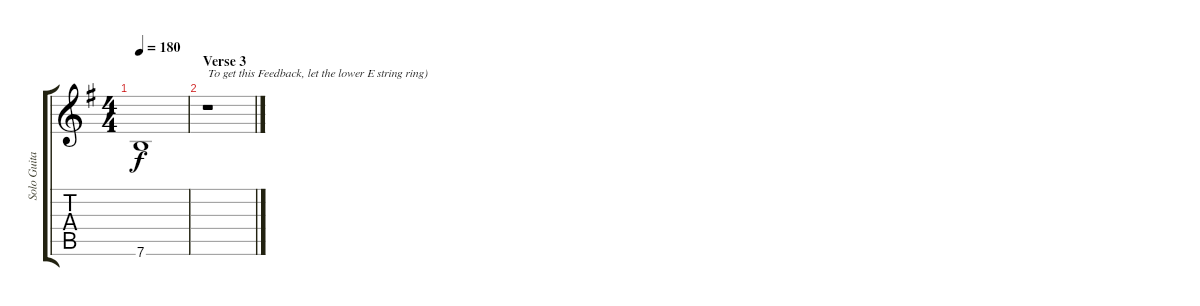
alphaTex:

\track ("Solo Guitar" "Solo Guita") {instrument distortionguitar}
\staff {score tabs}
\tuning (E4 B3 G3 D3 A2 E2) {hide}
\ts (4 4)
\tempo 180
\clef g2
\ks eminor
7.6{t}.1{dy f} |
\section ("" "Verse 3")
r.1{txt "To get this Feedback, let the lower E string ring)"}
